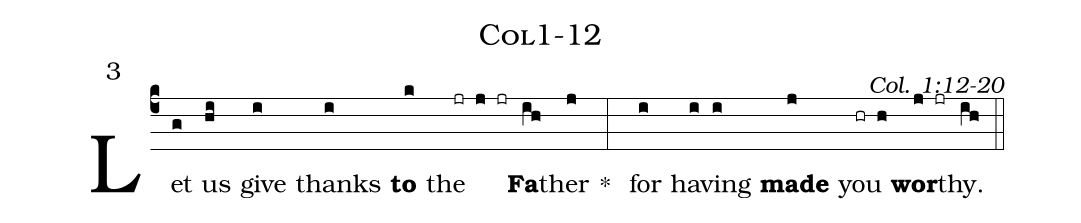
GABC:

name:Col1-12;
mode:3;
commentary:Col. 1:12-20;
%%
(c4)Let(g) us(hi) give(i) thanks(i) <b>to</b>(k) the(jr j jr) <b>Fa</b>(ih)ther(j)  * (:)
for(i) hav(i)ing(i) <b>made</b>(j) you(hr h) <b>wor</b>(j jr)thy.(ih) (::)
